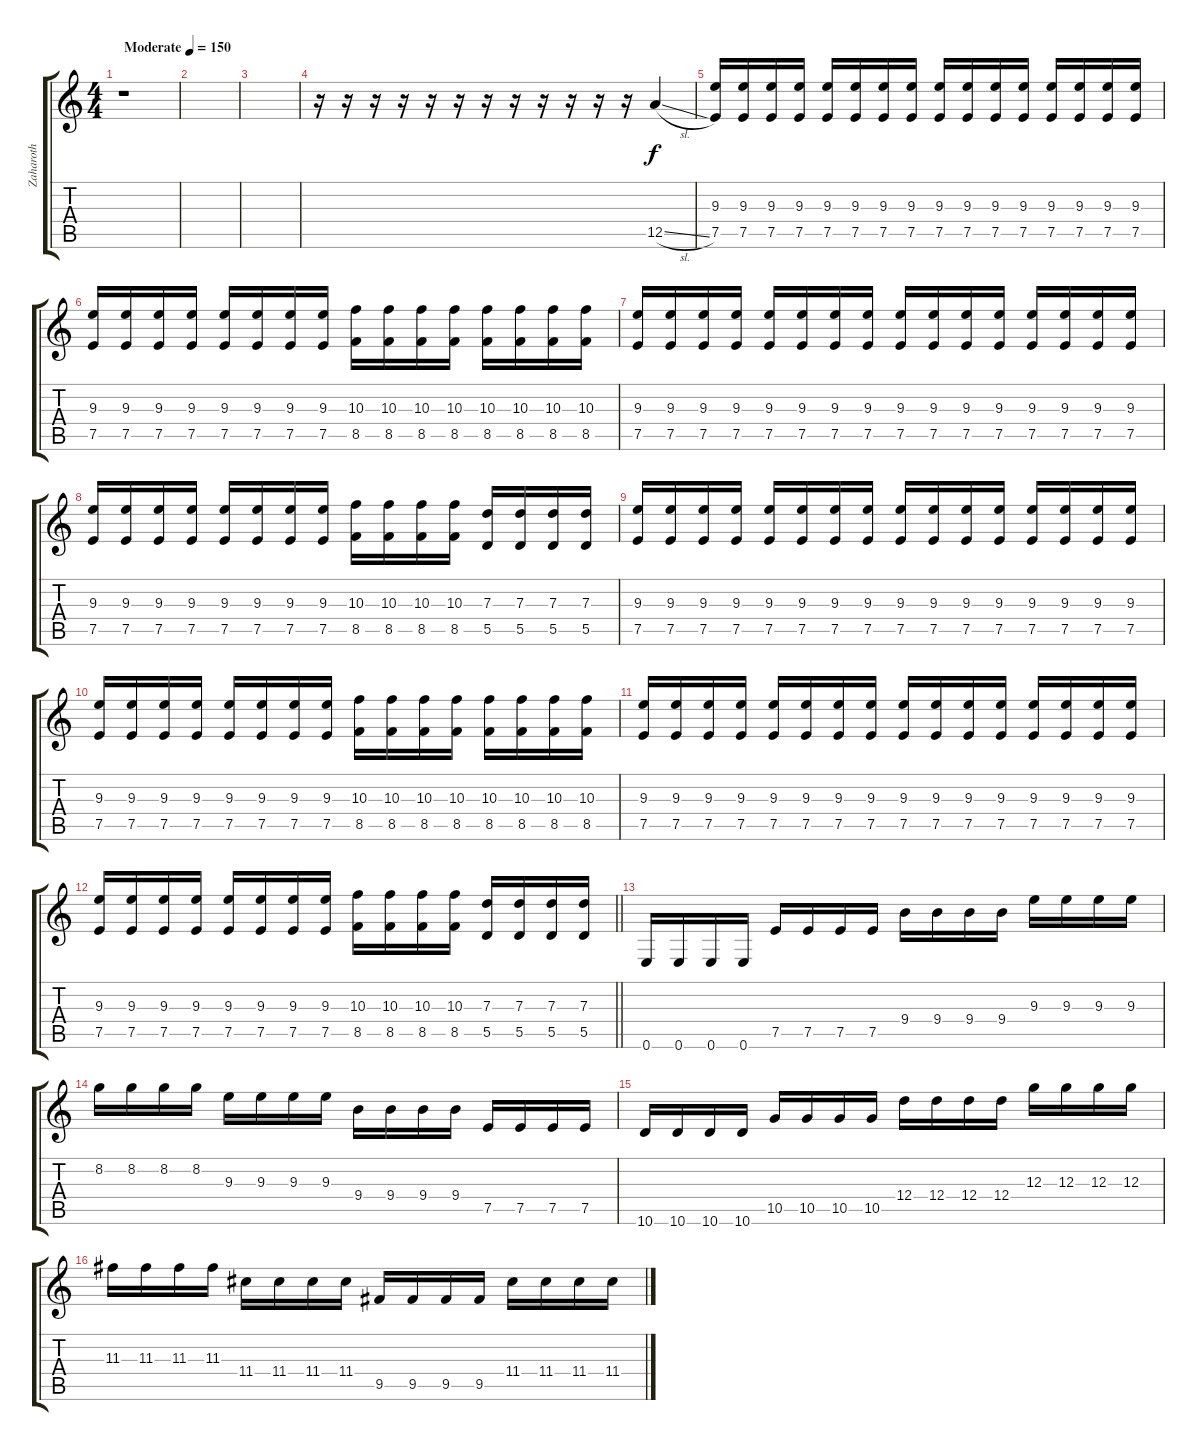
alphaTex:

\track ("Zaharoth" "Zaharoth") {instrument distortionguitar}
\staff {score tabs}
\tuning (E4 B3 G3 D3 A2 E2) {hide}
\ts (4 4)
\tempo (150 "Moderate")
\clef g2
\ks c
r.1{dy f instrument distortionguitar} |
|
|
r.16 r.16 r.16 r.16 r.16 r.16 r.16 r.16 r.16 r.16 r.16 r.16 12.5{sl}.4 |
(9.3 7.5).16 (9.3 7.5).16 (9.3 7.5).16 (9.3 7.5).16 (9.3 7.5).16 (9.3 7.5).16 (9.3 7.5).16 (9.3 7.5).16 (9.3 7.5).16 (9.3 7.5).16 (9.3 7.5).16 (9.3 7.5).16 (9.3 7.5).16 (9.3 7.5).16 (9.3 7.5).16 (9.3 7.5).16 |
(9.3 7.5).16 (9.3 7.5).16 (9.3 7.5).16 (9.3 7.5).16 (9.3 7.5).16 (9.3 7.5).16 (9.3 7.5).16 (9.3 7.5).16 (10.3 8.5).16 (10.3 8.5).16 (10.3 8.5).16 (10.3 8.5).16 (10.3 8.5).16 (10.3 8.5).16 (10.3 8.5).16 (10.3 8.5).16 |
(9.3 7.5).16 (9.3 7.5).16 (9.3 7.5).16 (9.3 7.5).16 (9.3 7.5).16 (9.3 7.5).16 (9.3 7.5).16 (9.3 7.5).16 (9.3 7.5).16 (9.3 7.5).16 (9.3 7.5).16 (9.3 7.5).16 (9.3 7.5).16 (9.3 7.5).16 (9.3 7.5).16 (9.3 7.5).16 |
(9.3 7.5).16 (9.3 7.5).16 (9.3 7.5).16 (9.3 7.5).16 (9.3 7.5).16 (9.3 7.5).16 (9.3 7.5).16 (9.3 7.5).16 (10.3 8.5).16 (10.3 8.5).16 (10.3 8.5).16 (10.3 8.5).16 (7.3 5.5).16 (7.3 5.5).16 (7.3 5.5).16 (7.3 5.5).16 |
(9.3 7.5).16 (9.3 7.5).16 (9.3 7.5).16 (9.3 7.5).16 (9.3 7.5).16 (9.3 7.5).16 (9.3 7.5).16 (9.3 7.5).16 (9.3 7.5).16 (9.3 7.5).16 (9.3 7.5).16 (9.3 7.5).16 (9.3 7.5).16 (9.3 7.5).16 (9.3 7.5).16 (9.3 7.5).16 |
(9.3 7.5).16 (9.3 7.5).16 (9.3 7.5).16 (9.3 7.5).16 (9.3 7.5).16 (9.3 7.5).16 (9.3 7.5).16 (9.3 7.5).16 (10.3 8.5).16 (10.3 8.5).16 (10.3 8.5).16 (10.3 8.5).16 (10.3 8.5).16 (10.3 8.5).16 (10.3 8.5).16 (10.3 8.5).16 |
(9.3 7.5).16 (9.3 7.5).16 (9.3 7.5).16 (9.3 7.5).16 (9.3 7.5).16 (9.3 7.5).16 (9.3 7.5).16 (9.3 7.5).16 (9.3 7.5).16 (9.3 7.5).16 (9.3 7.5).16 (9.3 7.5).16 (9.3 7.5).16 (9.3 7.5).16 (9.3 7.5).16 (9.3 7.5).16 |
\barLineRight lightlight
(9.3 7.5).16 (9.3 7.5).16 (9.3 7.5).16 (9.3 7.5).16 (9.3 7.5).16 (9.3 7.5).16 (9.3 7.5).16 (9.3 7.5).16 (10.3 8.5).16 (10.3 8.5).16 (10.3 8.5).16 (10.3 8.5).16 (7.3 5.5).16 (7.3 5.5).16 (7.3 5.5).16 (7.3 5.5).16 |
0.6.16 0.6.16 0.6.16 0.6.16 7.5.16 7.5.16 7.5.16 7.5.16 9.4.16 9.4.16 9.4.16 9.4.16 9.3.16 9.3.16 9.3.16 9.3.16 |
8.2.16 8.2.16 8.2.16 8.2.16 9.3.16 9.3.16 9.3.16 9.3.16 9.4.16 9.4.16 9.4.16 9.4.16 7.5.16 7.5.16 7.5.16 7.5.16 |
10.6.16 10.6.16 10.6.16 10.6.16 10.5.16 10.5.16 10.5.16 10.5.16 12.4.16 12.4.16 12.4.16 12.4.16 12.3.16 12.3.16 12.3.16 12.3.16 |
11.3.16 11.3.16 11.3.16 11.3.16 11.4.16 11.4.16 11.4.16 11.4.16 9.5.16 9.5.16 9.5.16 9.5.16 11.4.16 11.4.16 11.4.16 11.4.16
